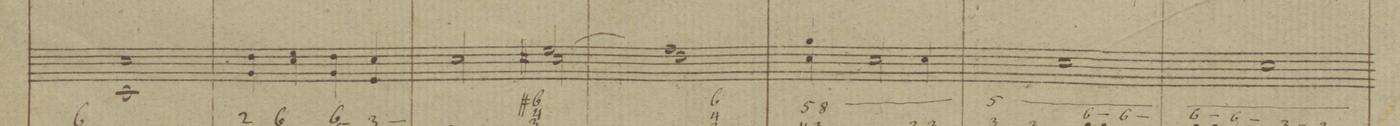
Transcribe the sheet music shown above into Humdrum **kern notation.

**kern	**dynam
*I"Corni in F.	*
*clefG2	*
*k[b-]	*
*met(c|)	*
*M2/2	*
1f 1F	.
=8	=8
4g 4c\	.
4a 4f\	.
4g 4c\	.
4f 4A/	.
=9	=9
*^	*
*	*2\right	*
2f/	2f\	.
(2a/	2f#X\	.
=10	=10	=10
1b-)	1g	.
=11	=11	=11
4cc/	4f\	.
2f/	2f\	.
4f/	4f\	.
*v	*v	*
=12	=12
1f	.
=13	=13
1f	.
=14	=14
*-	*-
